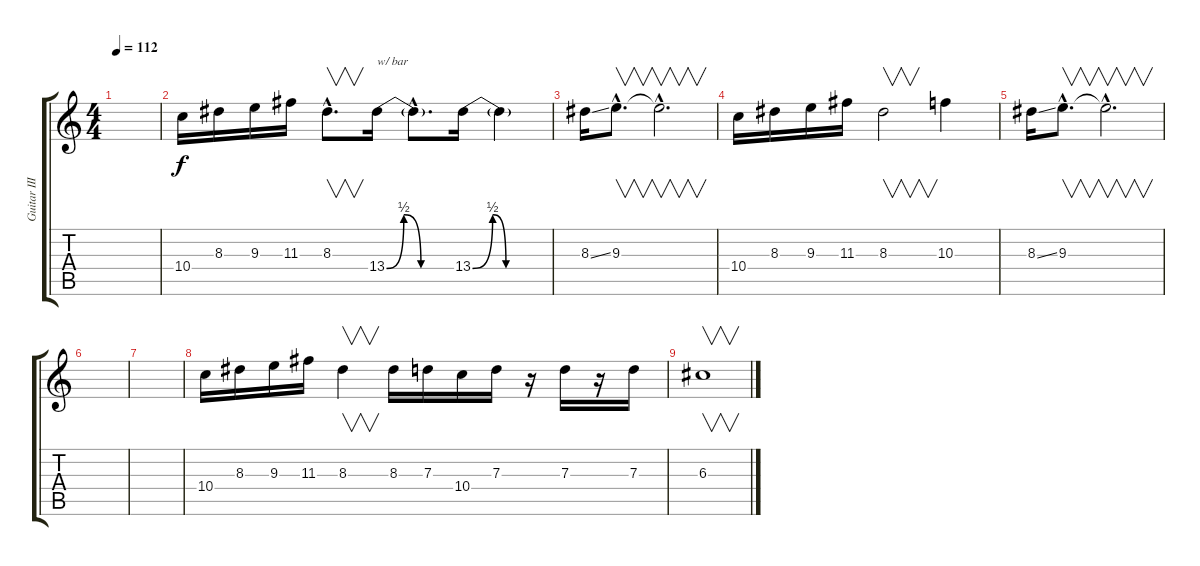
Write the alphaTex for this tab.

\track ("Guitar III" "Guitar III") {instrument distortionguitar}
\staff {score tabs}
\tuning (E4 B3 G3 D3 A2 E2) {hide}
\ts (4 4)
\tempo 112
\clef g2
\ks c
|
10.4.16 8.3.16 9.3.16 11.3.16 8.3{hac}.8{v d} 13.4{be (custom 0 0 15 2 30 0 45 0 60 0)}.16{txt "w/ bar"} 13.4{hac t}.8{d} 13.4{be (custom 0 0 15 2 25 0 30 0 45 0 60 0)}.16 13.4{t}.4 |
8.3{ss}.16 9.3{hac}.8{v d} 9.3{hac t}.2{v d} |
10.4.16 8.3.16 9.3.16 11.3.16 8.3.2{v} 10.3.4 |
8.3{ss}.16 9.3{hac}.8{v d} 9.3{hac t}.2{v d} |
|
|
10.4.16 8.3.16 9.3.16 11.3.16 8.3.4{v} 8.3.16 7.3.16 10.4.16 7.3.16 r.16 7.3.16 r.16 7.3.16 |
6.3.1{v}
